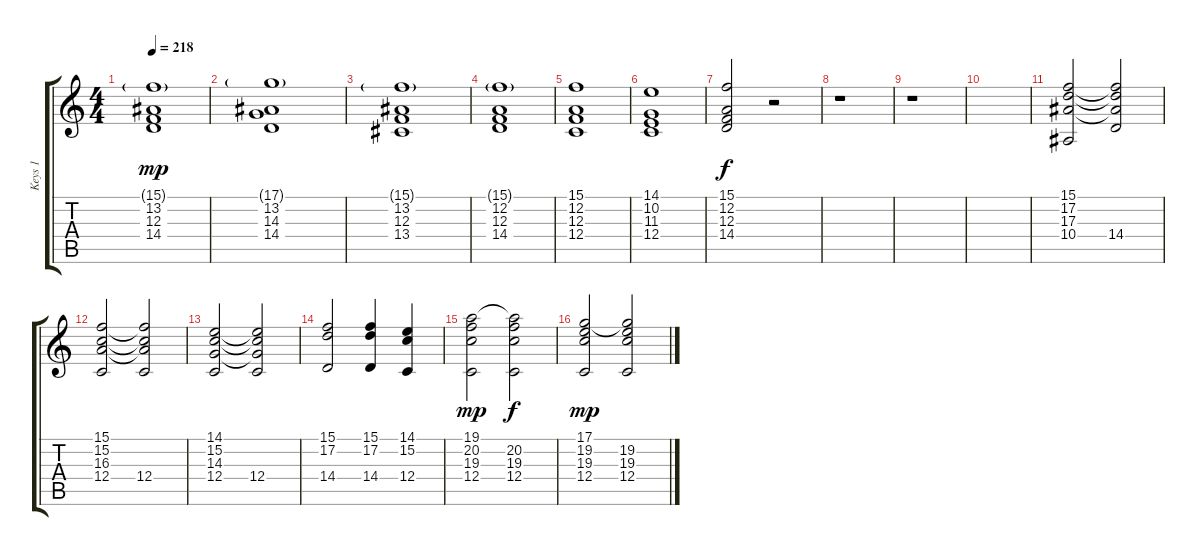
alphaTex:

\track ("Keys 1" "Keys 1") {instrument electricgrandpiano}
\staff {score tabs}
\tuning (D4 A3 F3 C3 G2 C2) {hide}
\ts (4 4)
\tempo 218
\clef g2
\ks c
(15.1{g} 13.2 12.3 14.4).1{dy mp} |
(17.1{g} 13.2 14.3 14.4).1 |
(15.1{g} 13.2 12.3 13.4).1 |
(15.1{g} 12.2 12.3 14.4).1 |
(15.1 12.2 12.3 12.4).1 |
(14.1 10.2 11.3 12.4).1 |
(15.1 12.2 12.3 14.4).2{dy f} r.2 |
r.1 |
r.1 |
|
(15.1 17.2 17.3 10.4).2{instrument drawbarorgan} (15.1{t} 17.2{t} 17.3{t} 14.4).2 |
(15.1 15.2 16.3 12.4).2 (15.1{t} 15.2{t} 16.3{t} 12.4).2 |
(14.1 15.2 14.3 12.4).2 (14.1{t} 15.2{t} 14.3{t} 12.4).2 |
(15.1 17.2 14.4).2 (15.1 17.2 14.4).4 (14.1 15.2 12.4).4 |
(19.1 20.2 19.3 12.4).2{dy mp instrument drawbarorgan} (19.1{t} 20.2 19.3 12.4).2{dy f} |
(17.1 19.2 19.3 12.4).2{dy mp} (17.1{t} 19.2 19.3 12.4).2
